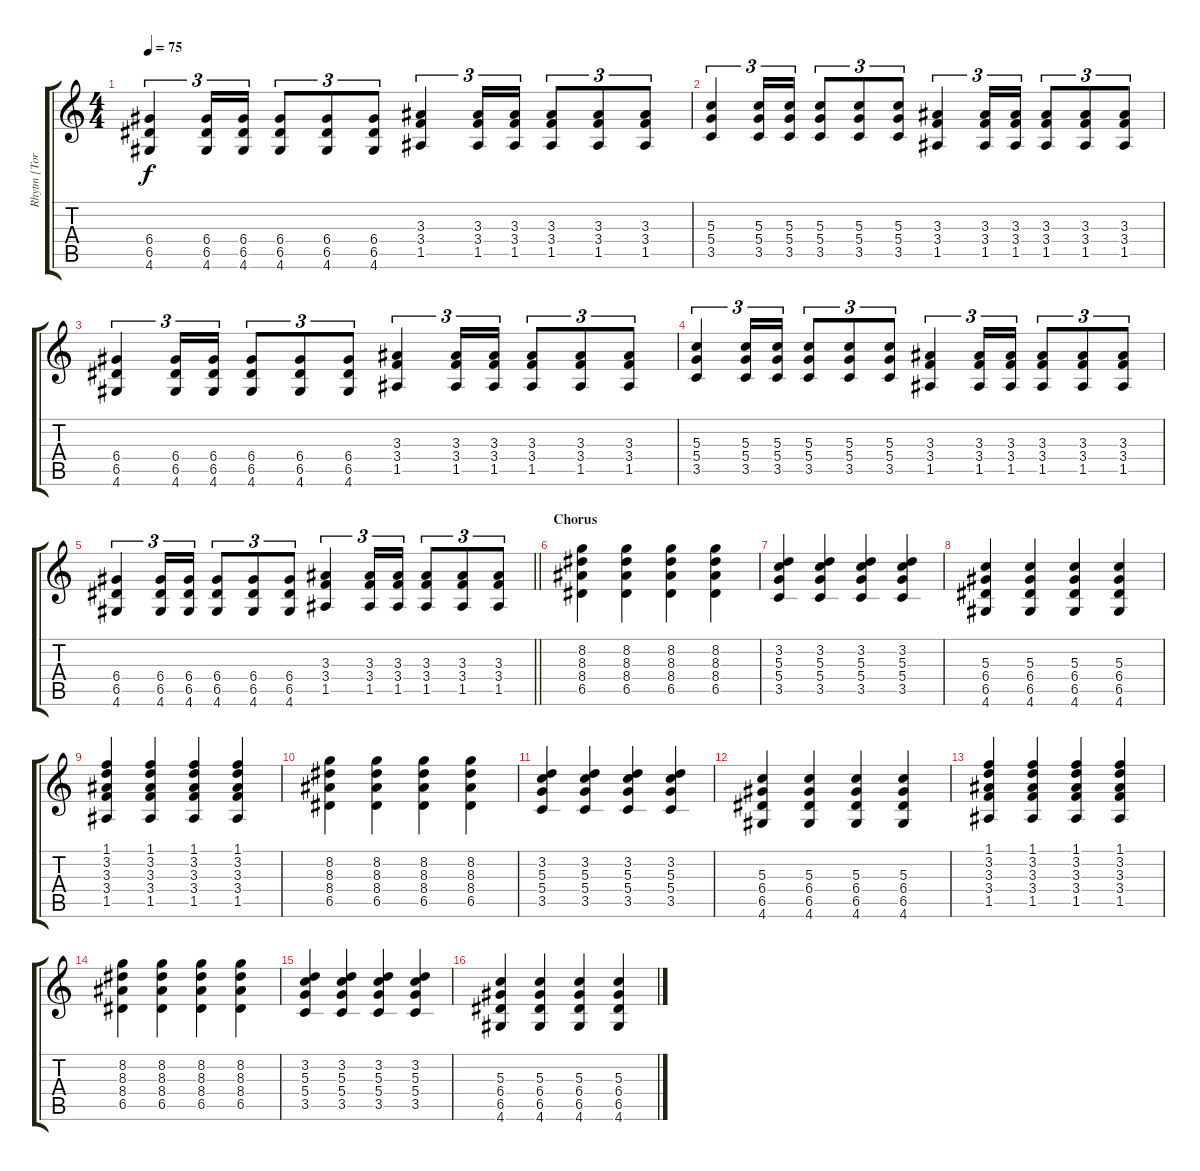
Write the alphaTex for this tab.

\track ("Rhytm [Toru]" "Rhytm [Tor") {instrument acousticguitarsteel}
\staff {score tabs}
\tuning (E4 B3 G3 D3 A2 E2) {hide}
\ts (4 4)
\tempo 75
\clef g2
\ks c
(6.4 6.5 4.6).4{tu (3 2) dy f} (6.4 6.5 4.6).16{tu (3 2)} (6.4 6.5 4.6).16{tu (3 2)} (6.4 6.5 4.6).8{tu (3 2)} (6.4 6.5 4.6).8{tu (3 2)} (6.4 6.5 4.6).8{tu (3 2)} (3.3 3.4 1.5).4{tu (3 2)} (3.3 3.4 1.5).16{tu (3 2)} (3.3 3.4 1.5).16{tu (3 2)} (3.3 3.4 1.5).8{tu (3 2)} (3.3 3.4 1.5).8{tu (3 2)} (3.3 3.4 1.5).8{tu (3 2)} |
(5.3 5.4 3.5).4{tu (3 2)} (5.3 5.4 3.5).16{tu (3 2)} (5.3 5.4 3.5).16{tu (3 2)} (5.3 5.4 3.5).8{tu (3 2)} (5.3 5.4 3.5).8{tu (3 2)} (5.3 5.4 3.5).8{tu (3 2)} (3.3 3.4 1.5).4{tu (3 2)} (3.3 3.4 1.5).16{tu (3 2)} (3.3 3.4 1.5).16{tu (3 2)} (3.3 3.4 1.5).8{tu (3 2)} (3.3 3.4 1.5).8{tu (3 2)} (3.3 3.4 1.5).8{tu (3 2)} |
(6.4 6.5 4.6).4{tu (3 2)} (6.4 6.5 4.6).16{tu (3 2)} (6.4 6.5 4.6).16{tu (3 2)} (6.4 6.5 4.6).8{tu (3 2)} (6.4 6.5 4.6).8{tu (3 2)} (6.4 6.5 4.6).8{tu (3 2)} (3.3 3.4 1.5).4{tu (3 2)} (3.3 3.4 1.5).16{tu (3 2)} (3.3 3.4 1.5).16{tu (3 2)} (3.3 3.4 1.5).8{tu (3 2)} (3.3 3.4 1.5).8{tu (3 2)} (3.3 3.4 1.5).8{tu (3 2)} |
(5.3 5.4 3.5).4{tu (3 2)} (5.3 5.4 3.5).16{tu (3 2)} (5.3 5.4 3.5).16{tu (3 2)} (5.3 5.4 3.5).8{tu (3 2)} (5.3 5.4 3.5).8{tu (3 2)} (5.3 5.4 3.5).8{tu (3 2)} (3.3 3.4 1.5).4{tu (3 2)} (3.3 3.4 1.5).16{tu (3 2)} (3.3 3.4 1.5).16{tu (3 2)} (3.3 3.4 1.5).8{tu (3 2)} (3.3 3.4 1.5).8{tu (3 2)} (3.3 3.4 1.5).8{tu (3 2)} |
\barLineRight lightlight
(6.4 6.5 4.6).4{tu (3 2)} (6.4 6.5 4.6).16{tu (3 2)} (6.4 6.5 4.6).16{tu (3 2)} (6.4 6.5 4.6).8{tu (3 2)} (6.4 6.5 4.6).8{tu (3 2)} (6.4 6.5 4.6).8{tu (3 2)} (3.3 3.4 1.5).4{tu (3 2)} (3.3 3.4 1.5).16{tu (3 2)} (3.3 3.4 1.5).16{tu (3 2)} (3.3 3.4 1.5).8{tu (3 2)} (3.3 3.4 1.5).8{tu (3 2)} (3.3 3.4 1.5).8{tu (3 2)} |
\section ("" "Chorus")
(8.2 8.3 8.4 6.5).4 (8.2 8.3 8.4 6.5).4 (8.2 8.3 8.4 6.5).4 (8.2 8.3 8.4 6.5).4 |
(3.2 5.3 5.4 3.5).4 (3.2 5.3 5.4 3.5).4 (3.2 5.3 5.4 3.5).4 (3.2 5.3 5.4 3.5).4 |
(5.3 6.4 6.5 4.6).4 (5.3 6.4 6.5 4.6).4 (5.3 6.4 6.5 4.6).4 (5.3 6.4 6.5 4.6).4 |
(1.1 3.2 3.3 3.4 1.5).4 (1.1 3.2 3.3 3.4 1.5).4 (1.1 3.2 3.3 3.4 1.5).4 (1.1 3.2 3.3 3.4 1.5).4 |
(8.2 8.3 8.4 6.5).4 (8.2 8.3 8.4 6.5).4 (8.2 8.3 8.4 6.5).4 (8.2 8.3 8.4 6.5).4 |
(3.2 5.3 5.4 3.5).4 (3.2 5.3 5.4 3.5).4 (3.2 5.3 5.4 3.5).4 (3.2 5.3 5.4 3.5).4 |
(5.3 6.4 6.5 4.6).4 (5.3 6.4 6.5 4.6).4 (5.3 6.4 6.5 4.6).4 (5.3 6.4 6.5 4.6).4 |
(1.1 3.2 3.3 3.4 1.5).4 (1.1 3.2 3.3 3.4 1.5).4 (1.1 3.2 3.3 3.4 1.5).4 (1.1 3.2 3.3 3.4 1.5).4 |
(8.2 8.3 8.4 6.5).4 (8.2 8.3 8.4 6.5).4 (8.2 8.3 8.4 6.5).4 (8.2 8.3 8.4 6.5).4 |
(3.2 5.3 5.4 3.5).4 (3.2 5.3 5.4 3.5).4 (3.2 5.3 5.4 3.5).4 (3.2 5.3 5.4 3.5).4 |
(5.3 6.4 6.5 4.6).4 (5.3 6.4 6.5 4.6).4 (5.3 6.4 6.5 4.6).4 (5.3 6.4 6.5 4.6).4
